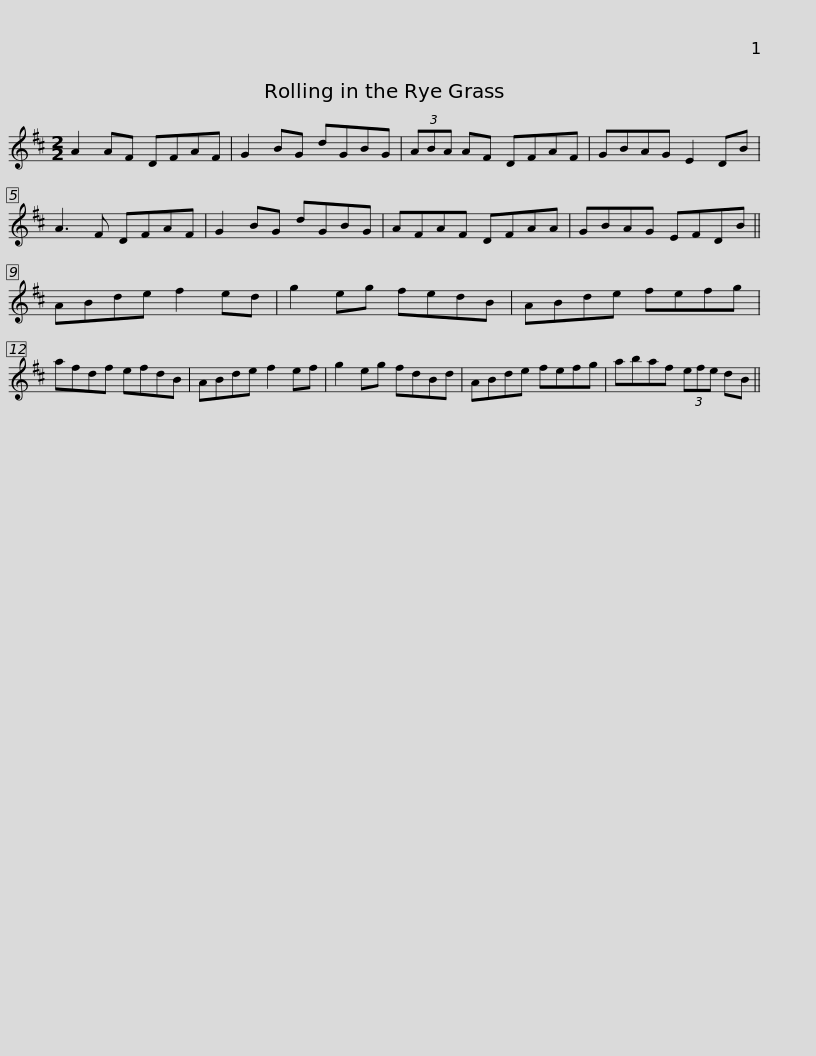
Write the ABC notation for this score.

X:1
L:1/8
M:2/2
I:linebreak $
K:D
V:1 treble
V:1
 A2 AF DFAF | G2 BG dGBG | (3ABA AF DFAF | GBAG E2 DB | A3 F DFAF | %5
 G2 BG dGBG |$ AFAF DFAA | GBAG EFDB || ABde f2 ed | g2 eg fedB | %10
 ABde fefg | afdf efdB |$ ABde f2 ef | g2 eg fdBd | ABde fefg | %15
 abaf (3efe dB || %16
